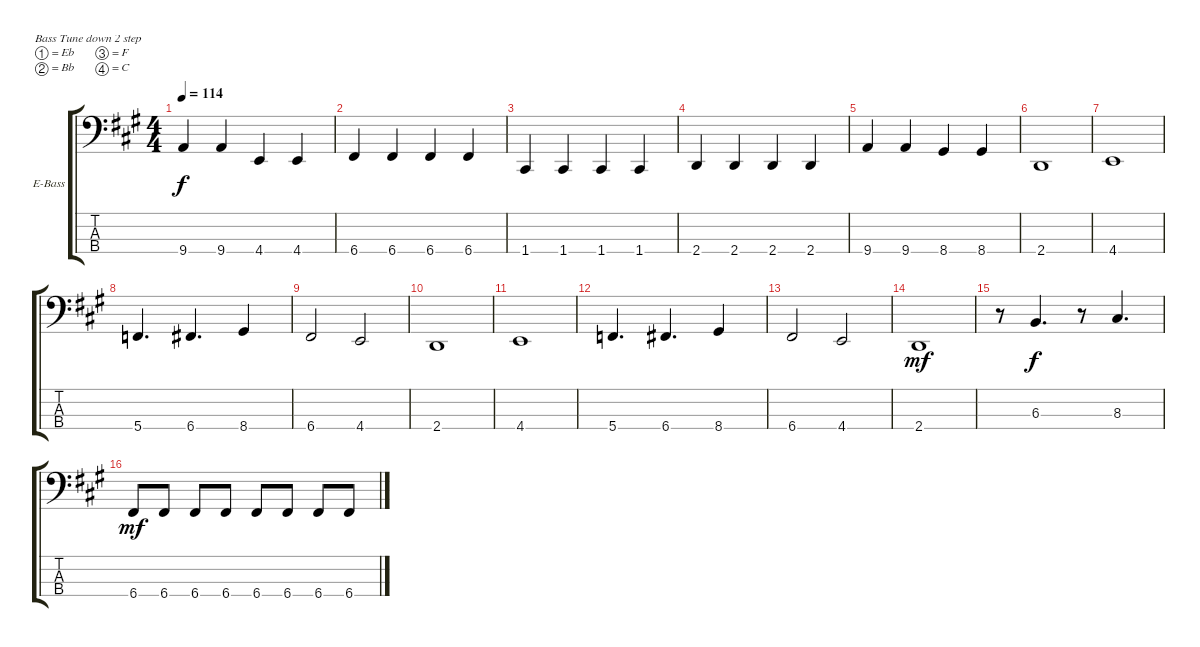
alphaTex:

\defaultSystemsLayout 4
\bracketExtendMode groupsimilarinstruments
\firstSystemTrackNameOrientation horizontal
\otherSystemsTrackNameOrientation horizontal
\track ("Electric Bass" "E-Bass") {instrument electricbassfinger}
\staff {score tabs}
\tuning (Eb2 Bb1 F1 C1)
\ts (4 4)
\tempo 114
\clef f4
\ks f#minor
9.4.4{dy f} 9.4.4 4.4.4 4.4.4 |
6.4.4 6.4.4 6.4.4 6.4.4 |
1.4.4 1.4.4 1.4.4 1.4.4 |
2.4.4 2.4.4 2.4.4 2.4.4 |
9.4.4 9.4.4 8.4.4 8.4.4 |
2.4.1 |
4.4.1 |
5.4.4{d} 6.4.4{d} 8.4.4 |
6.4.2 4.4.2 |
2.4.1 |
4.4.1 |
5.4.4{d} 6.4.4{d} 8.4.4 |
6.4.2 4.4.2 |
2.4.1{dy mf} |
r.8 6.3.4{d dy f} r.8 8.3.4{d} |
6.4.8{dy mf} 6.4.8 6.4.8 6.4.8 6.4.8 6.4.8 6.4.8 6.4.8
